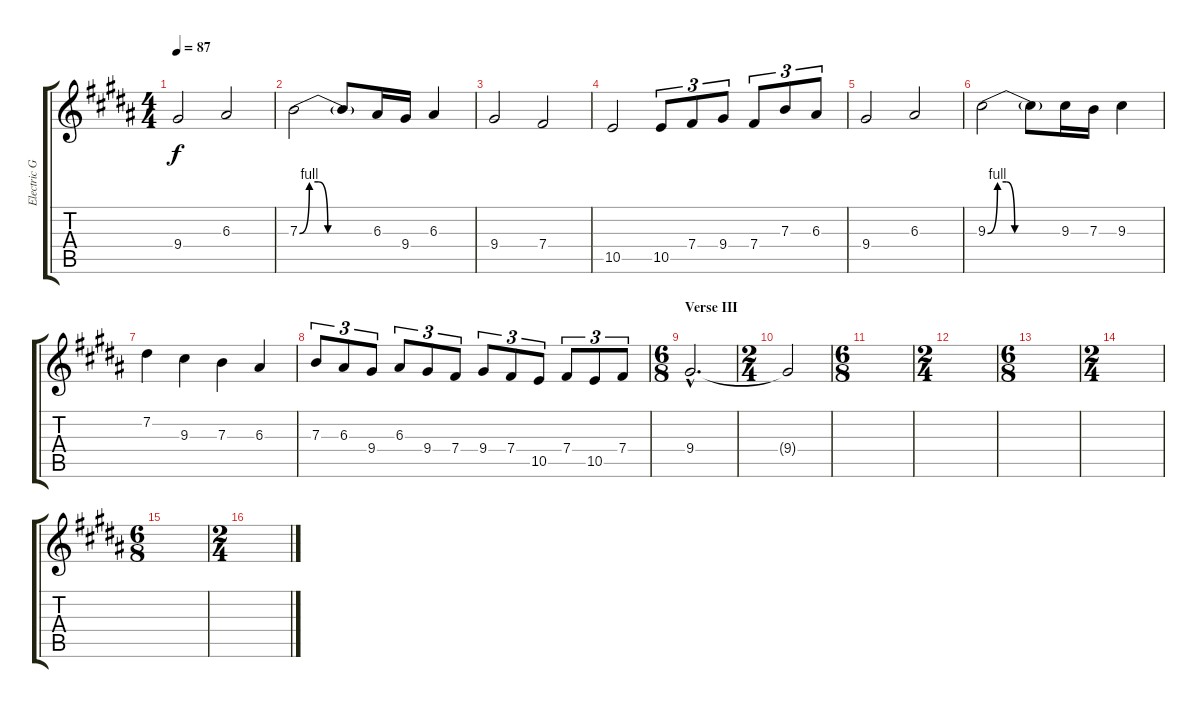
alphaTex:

\track ("Electric Guitar I" "Electric G") {instrument distortionguitar}
\staff {score tabs}
\tuning (Db4 Ab3 E3 B2 Gb2 Db2) {hide}
\ts (4 4)
\tempo 87
\clef g2
\ks b
9.4.2{dy f} 6.3.2 |
7.3{be (custom 0 0 8 4 15 4 23 0 30 0 45 0 60 0)}.2 7.3{t}.8 6.3.16 9.4.16 6.3.4 |
9.4.2 7.4.2 |
10.5.2 10.5.8{tu (3 2)} 7.4.8{tu (3 2)} 9.4.8{tu (3 2)} 7.4.8{tu (3 2)} 7.3.8{tu (3 2)} 6.3.8{tu (3 2)} |
9.4.2 6.3.2 |
9.3{be (custom 0 0 8 4 15 4 22 0 30 0 45 0 60 0)}.2 9.3{t}.8 9.3.16 7.3.16 9.3.4 |
7.2.4 9.3.4 7.3.4 6.3.4 |
7.3.8{tu (3 2)} 6.3.8{tu (3 2)} 9.4.8{tu (3 2)} 6.3.8{tu (3 2)} 9.4.8{tu (3 2)} 7.4.8{tu (3 2)} 9.4.8{tu (3 2)} 7.4.8{tu (3 2)} 10.5.8{tu (3 2)} 7.4.8{tu (3 2)} 10.5.8{tu (3 2)} 7.4.8{tu (3 2)} |
\ts (6 8)
\section ("" "Verse III")
9.4{hac}.2{d volume 0} |
\ts (2 4)
9.4{t}.2 |
\ts (6 8)
|
\ts (2 4)
|
\ts (6 8)
|
\ts (2 4)
|
\ts (6 8)
|
\ts (2 4)
